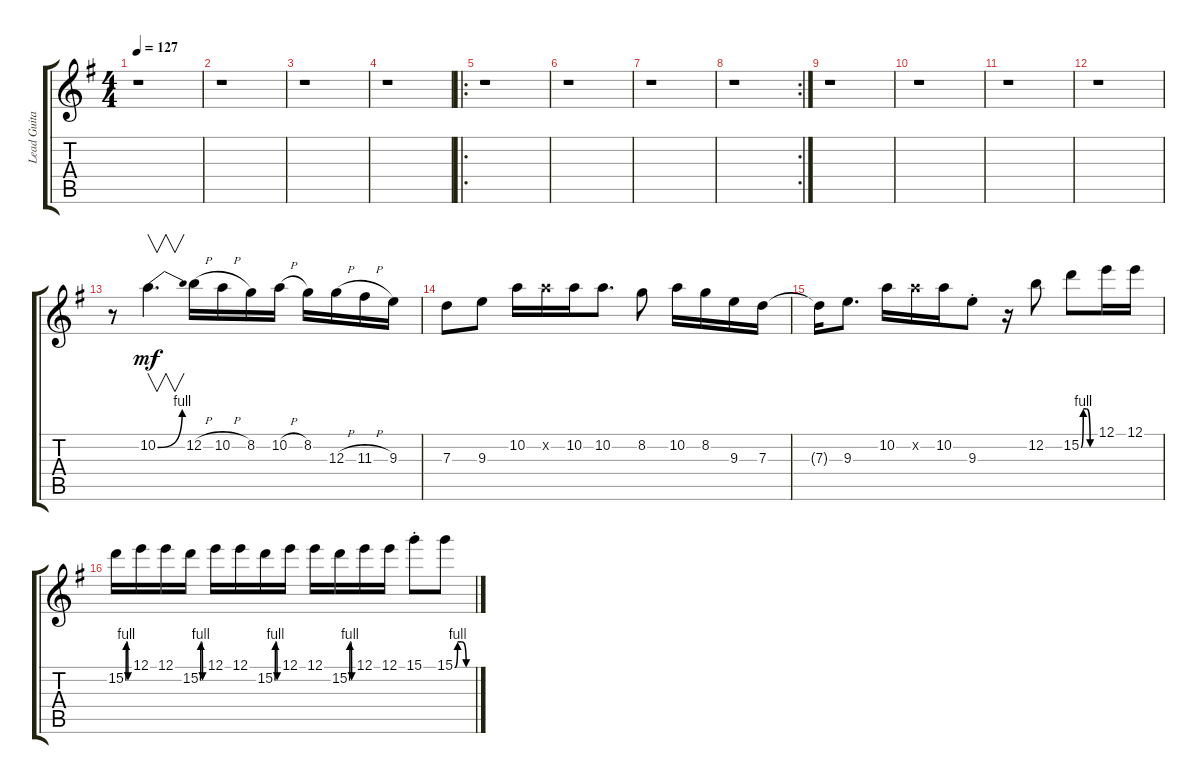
\track ("Lead Guitar" "Lead Guita") {instrument distortionguitar}
\staff {score tabs}
\tuning (E4 B3 G3 D3 A2 E2) {hide}
\ts (4 4)
\tempo 127
\clef g2
\ks g
r.1{dy mf} |
r.1 |
r.1 |
r.1 |
\ro
r.1 |
r.1 |
r.1 |
\rc 2
r.1 |
r.1 |
r.1 |
r.1 |
r.1 |
r.8 10.2{be (bend 0 0 60 4)}.4{v d} 12.2{h}.16 10.2{h}.16 8.2.16 10.2{h}.16 8.2.16 12.3{h}.16 11.3{h}.16 9.3.16 |
7.3.8 9.3.8 10.2.16 10.2{x}.16 10.2.16 10.2.8{d} 8.2.8 10.2.16 8.2.16 9.3.16 7.3.16 |
7.3{t}.16 9.3.8{d} 10.2.16 10.2{x}.16 10.2.16 9.3{st}.8 r.16 12.2.8 15.2{be (custom 0 0 10 4 25 4 40 0 60 0)}.8 12.1.16 12.1.16 |
15.2{be (custom 0 0 10 4 25 4 40 0 60 0)}.16 12.1.16 12.1.16 15.2{be (custom 0 0 10 4 25 4 40 0 60 0)}.16 12.1.16 12.1.16 15.2{be (custom 0 0 10 4 25 4 40 0 60 0)}.16 12.1.16 12.1.16 15.2{be (custom 0 0 10 4 25 4 40 0 60 0)}.16 12.1.16 12.1.16 15.1{st}.8 15.1{be (custom 0 0 10 4 25 4 40 0 60 0)}.8
